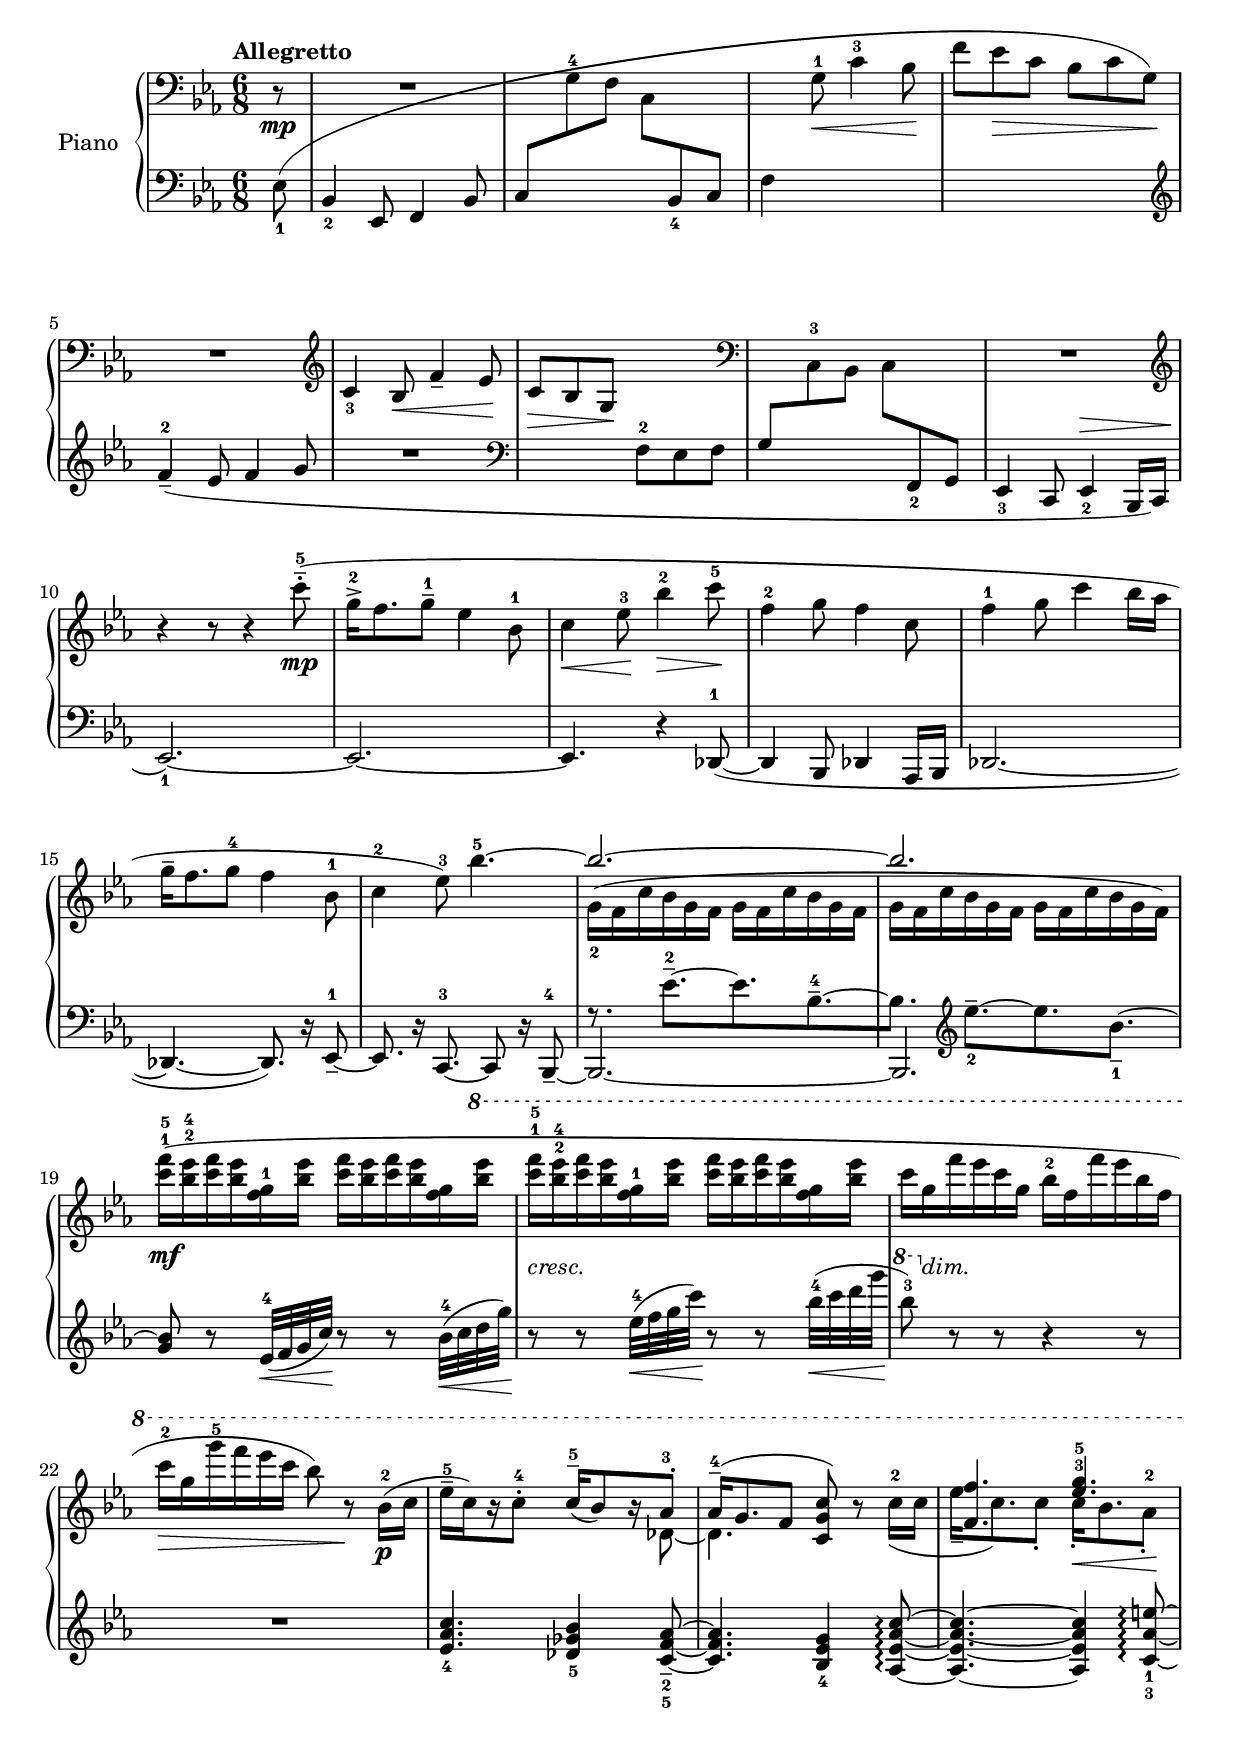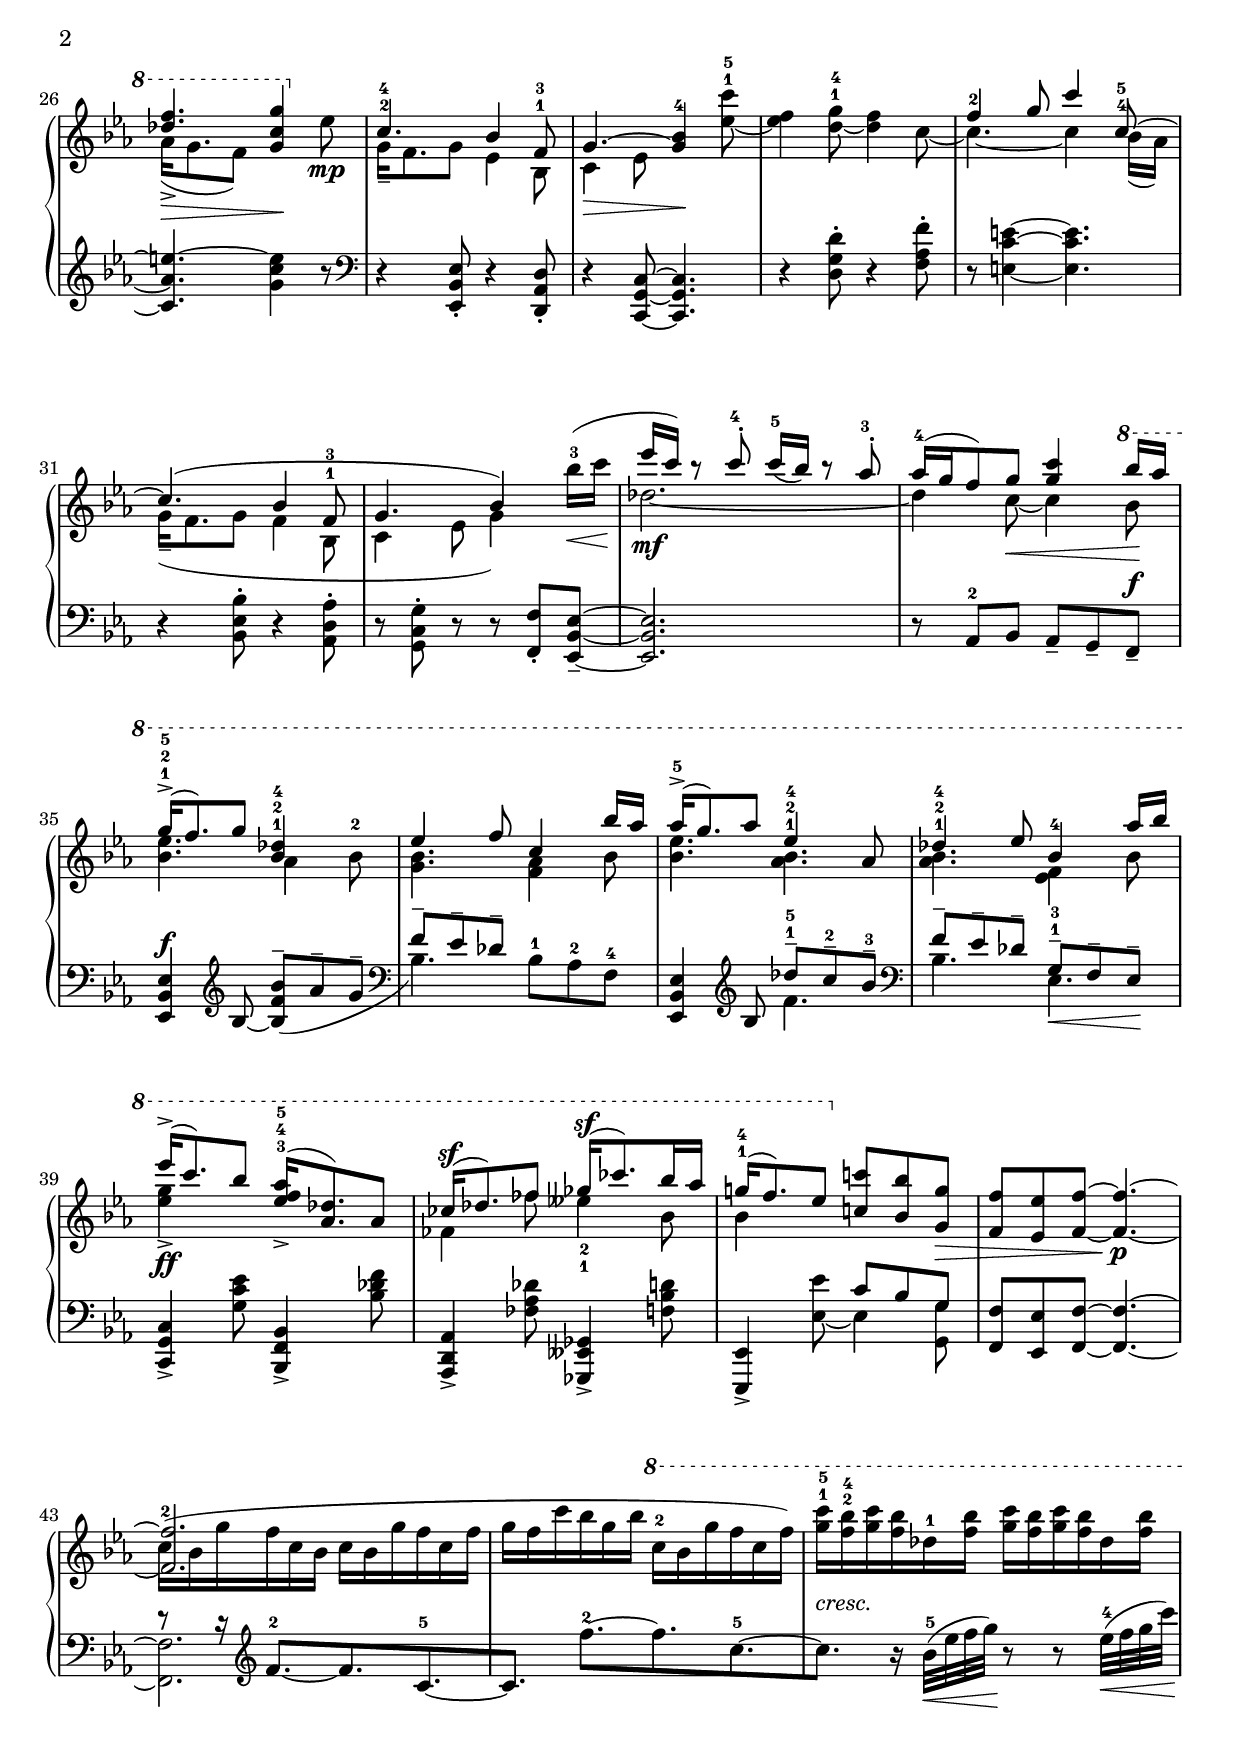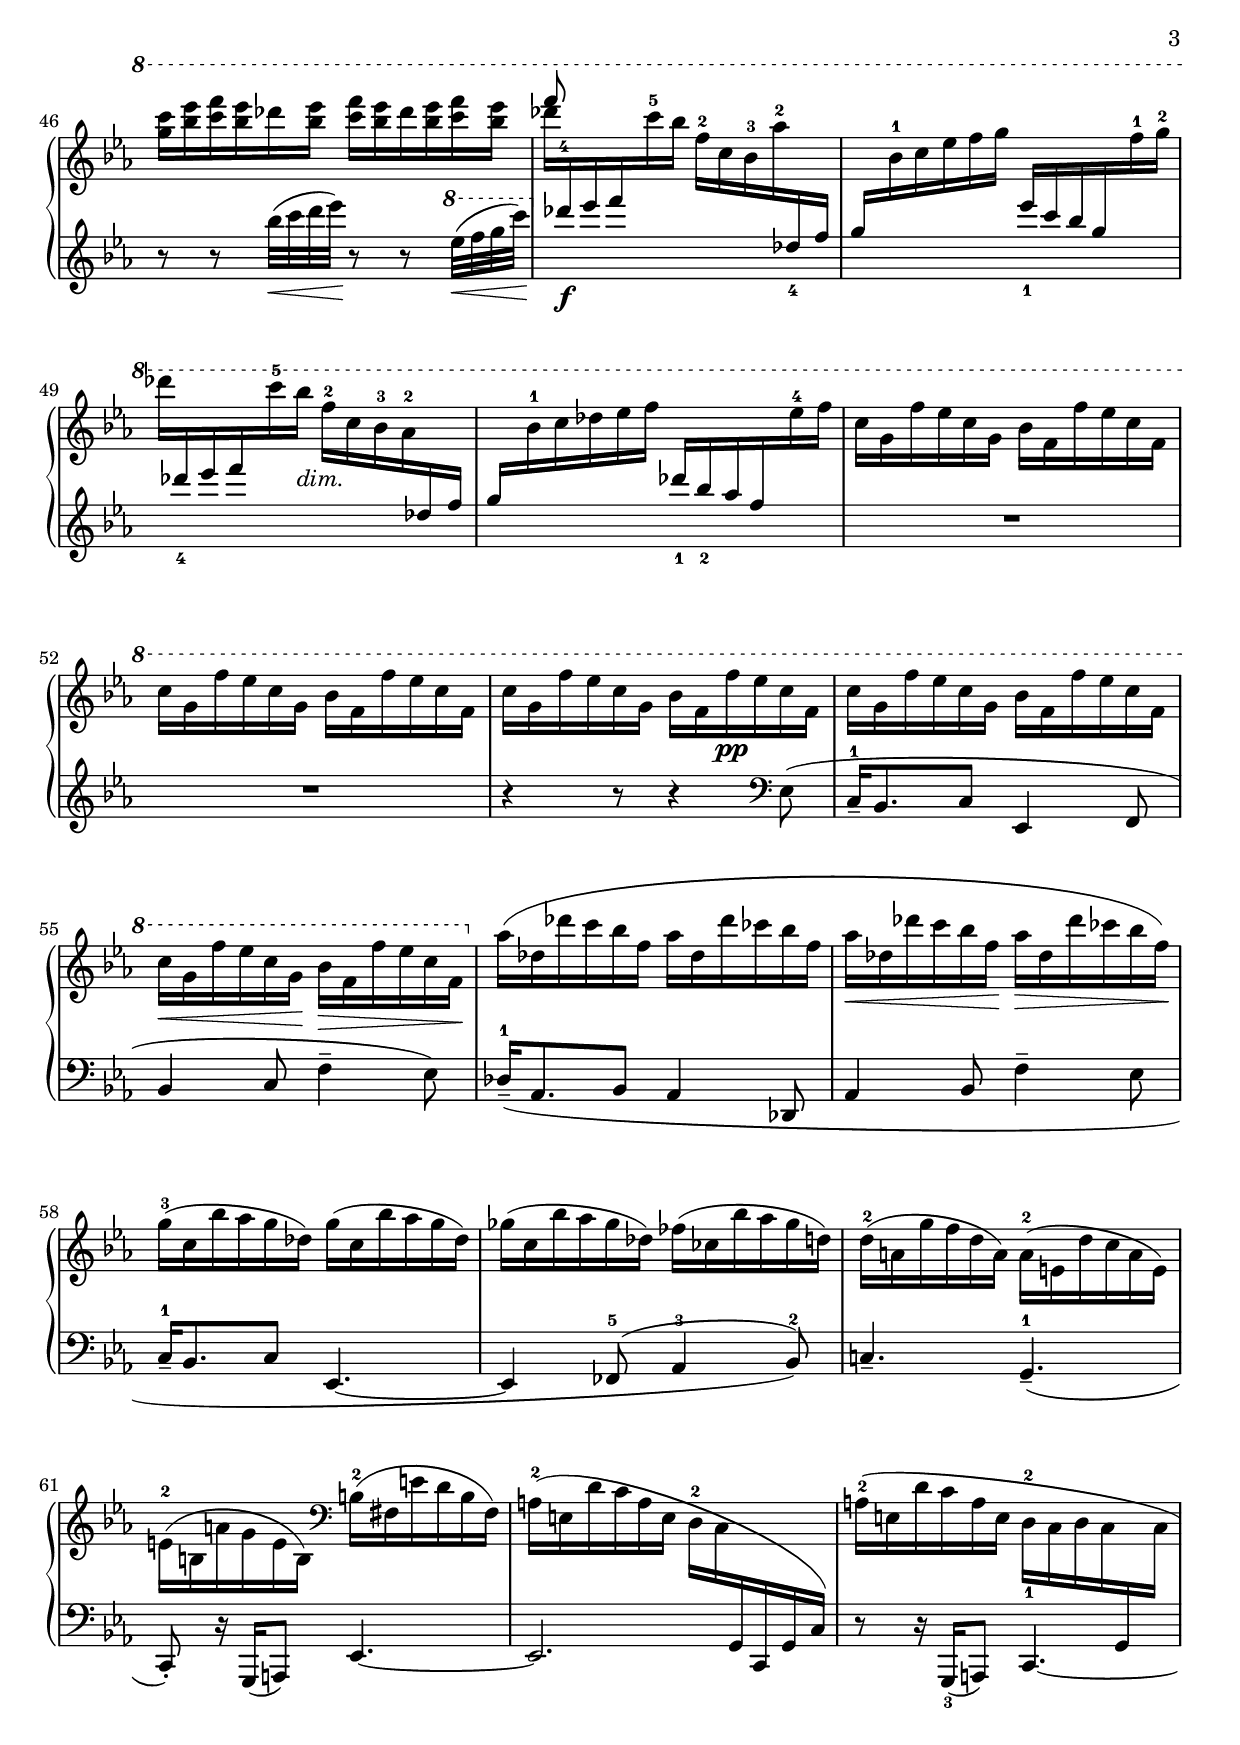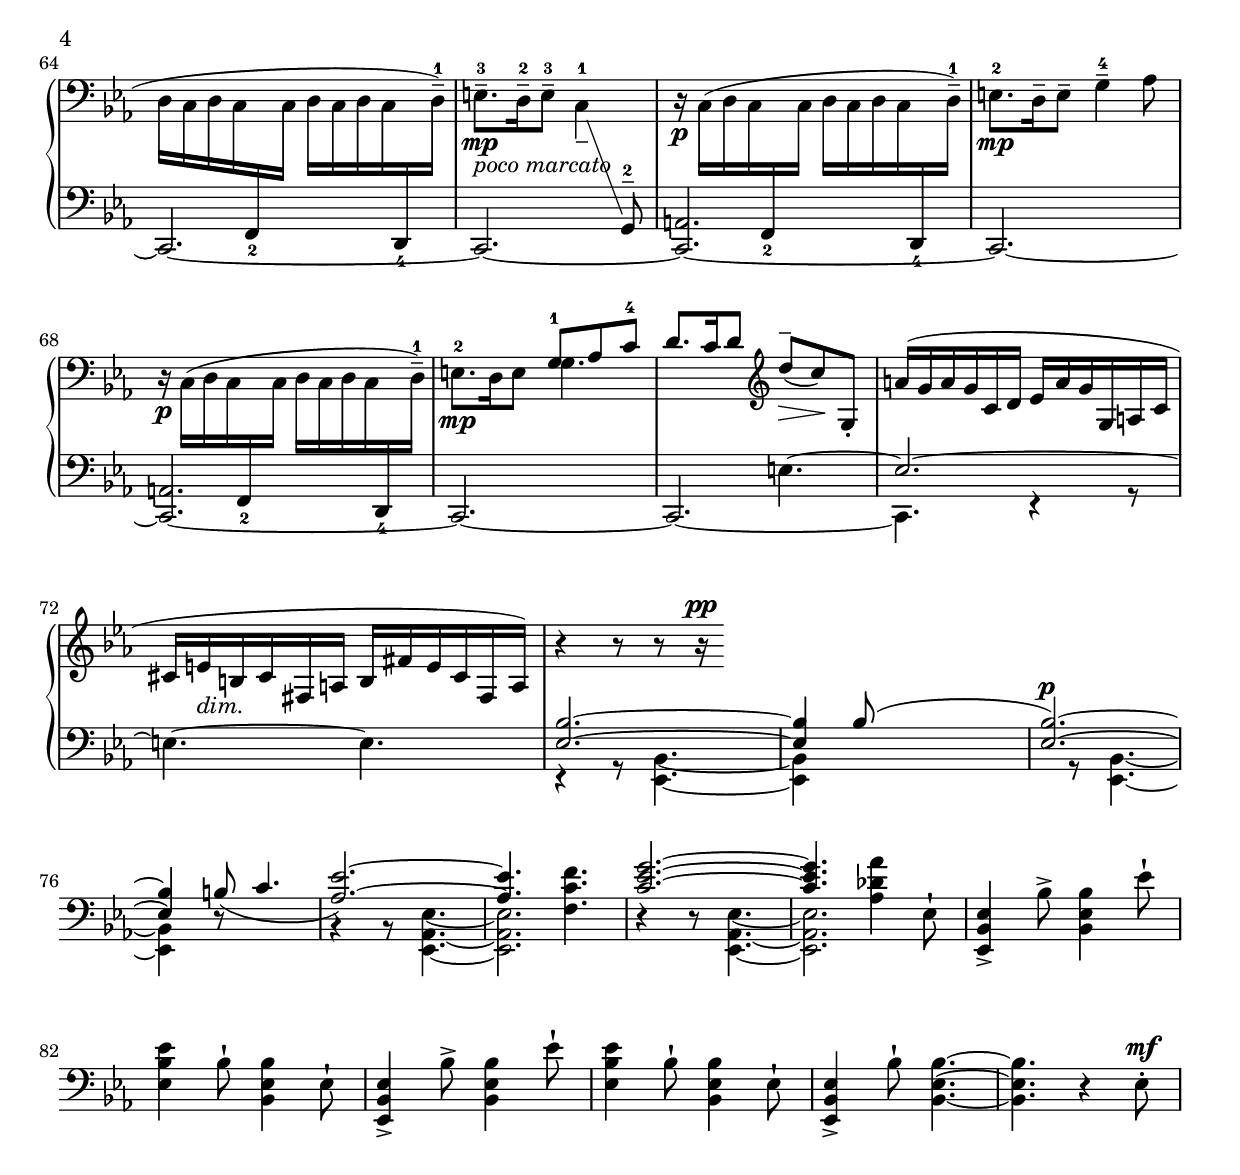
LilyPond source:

\version "2.24.2"

rhone =
{
  \clef "bass"
  \key ees \major
  \time 6/8
  \tempo "Allegretto"
  \partial 8 r8\mp|%0
  R2.|%1
  s2.|%2
  s4 g8^1\<c'4^3 bes8\!|%3
  s2.|%4
  R2.|%5
  \clef "treble"
  c'4_3 bes8\<f'4_- ees'8\!|%6
  c'8\>bes g\! s4.|%7
  \clef "bass"
  s2.|%8
  R2.|%9
  \clef "treble"
  \relative c''
  {
    r4 r8 r4 c'8^5^-^.^(\mp|%10
    g16^2^>[f8. g8^-^1] ees4 bes8^1|%11
    c4\<ees8^3\!bes'4^2\>c8^5\!|%12
    f,4^2 g8 f4 c8|%13
    f4^1 g8 c4 bes16[aes]|%14
    g16^-[f8. g8^4] f4 bes,8^1|%15
    c4^2 ees8^3) bes'4.^5~|%16
    \stemUp bes2.^~|%17
    bes2.|%18
    s2. s2. s2. s2.
    s4. c16^-^5[(bes8) r16 aes8^.^3]%23
    aes16^-^4^([g8. f8] <c' g c,>8) r s|%24
    <f f,>4. <g ees>^3^5|%25
    <f des>4. <g c, g>4 s8|%26
    c,,4.^2^4 bes4 f8^1^3|%27
    g4.^~ <bes g>4^4 s8|%28
    s2.|%29
    f'4^2 g8 c4 c,8^4^5^~|%30
    c4.^(bes4 f8^1^3|%31
    g4. bes4) s8|%32
    \stemDown des2._~\mf|%33
    des4 c8_~\<c4 bes'8\!|%34
    \stemUp
    g'16^>^1^2^5[^(f8.) g8] <des bes>4^1^2^4 s8|%35
    ees4 f8 c4 bes'16[aes]|%36
    aes16^>^5[^(g8.) aes8] ees4^1^2^4 aes,8|%37
    des4^1^2^4 ees8 bes4^4 aes'16[bes]|%38
    ees16^>\ff[^(c8.) bes8] <aes f ees>16^3^4^5_>[^(<des, aes>8.) aes8]|%39
    ces16^\sf[^(des8.) fes8] ges16^\sf[^(ces8.) bes16 aes]|%40
    g!16^1^4[^(f8.) ees8]
    \fixed c''
    {
      <c'! c!>8[<bes bes,> <g g,>\>]|%41
      <f f,>8[<ees ees,> <f f,>~] q4.~\p\!|%42
      q2.|%43
      s2. s2. s2.
    }
    f'8 s4 s4.|%46
  }
  s2. s2. s2. s2. s2. s2. s2. s2. s2. s2. s2. s2. s2. s2. s2. s2. s2. s2. s2. s2. s2. s4.
  g8^1[aes c'^4]|%69
  d'8.[c'16 d'8] \clef "treble" 
  \fixed c'
  {
    d'8^-\>[(c')\! g,_.]|%70
    a16^([g a g c d] ees [a g g, a, c]|%71
    cis16[e_\markup{\italic{dim.}} b, cis fis, a,] b,[fis e cis fis, a,])|%72
    r4 r8 r8 r16^\pp
  }
}

lhone =
{
  \clef "bass"
  \key ees \major
  \time 6/8
  \partial 8 ees8_1(|%0
  bes,4_2 ees,8 f,4 bes,8|%1
  c8[\change Staff = "rh" g^4 f] c[\change Staff = "lh" bes,_4 c]|%2
  f4 s2|%3
  \change Staff = "rh" f'8[ees'\> c'] bes[c' g]\!)|%4
  \change Staff = "lh"
  \clef "treble"
  f'4^2_-_(ees'8 f'4 g'8|%5
  R2.|%6
  \clef "bass"
  s4. f8^2 ees f|%7
  g8[\change Staff = "rh" c^3 bes,] c[\change Staff = "lh" f,_2 g,]|%8
  ees,4_3 c,8 ees,4_2^\> bes,,16[c,]|%9
  ees,2._1~)\!|%10
  ees,2.~|%11
  ees,4. r4 des,8^1~_(|%12
  des,4 bes,,8 des,4 aes,,16[bes,,]|%13
  des,2.~|%14
  des,4.~ des,8.) r16 ees,8_-^1~|%15
  es,8. r16 c,8.^3~ c,8 r16 bes,,8^4_-~|%16
  bes,,2.~|%17
  bes,,2.|%18
  s2. s2. s2. s2.
  \fixed c'
  {
    <c' aes ees>4._4 <bes ges des>4_5 <aes f c>8_-_2_5~|%23
    q4. <g ees bes,>4_4 <c' aes ees aes,>8\arpeggio~|%24
    q4.~ q4 <e' aes c>8_1_3~\arpeggio|%25
    <e'~ aes c>4. <e' c' g>4 r8|%26
  }
  \clef "bass"
  r4 <ees bes, ees,>8_. r4 <d aes, d,>8_.|%27
  r4 <c g, c,>8~ q4.|%28
  r4 <d' g d>8^. r4 <f' aes f>8^.|%29
  r8 <e' c' e>4~ q4.|%30
  r4 <bes ees bes,>8^. r4 <aes d aes,>8^.|%31
  r8 \once \stemDown <g c g,>^. r8 r <f f,>_.[<ees bes, ees,>_-~]|%32
  q2.|%33
  r8 aes,8^2[bes,] aes,_-[g,_- f,_-^\f]|%34
  <ees bes, ees,>4^\f \clef "treble" bes8~ <bes' f' bes>8^-_([aes'^- g'^-]|%35
  \clef "bass"
  bes4.) bes8^1[aes^2 f^4]|%36
  \stemUp
  <ees bes, ees,>4 \clef "treble" bes8 des''8^-^1^5[c''^-^2 bes'^-^3]|%37
  f'8^-[ees'^- des'^-] g^-^1^3\<[f^- ees^-]\!|%38
  \stemNeutral
  <c g, c,>4_> <ees' c' g>8 <bes, f, bes,,>4_> <f' des' bes>8|%39
  <aes, d, aes,,>4_> <des' aes fes>8 <ges, eeses, ges,,>4_> <d' bes f>8|%40
  <ees, ees,,>4_> <ees' ees_~>8 ees4 \once \stemDown <g g,>8|%41
  <f f,>8[<ees ees,> <f f,>~] q4.~|%42
  \once \stemDown q2.|%43
  s2. s2. s2. s2. s2. s2. s2. R2. R2.
  r4 r8 r4 \clef "bass" ees8^(|%52
  \stemNeutral
  c16_-^1[bes,8. c8] ees,4 f,8|%53
  bes,4 c8 f4^- ees8)|%54
  des16_-^1_([aes,8. bes,8] aes,4 des,8|%55
  aes,4 bes,8 f4^- ees8|%56
  c16_-^1[bes,8. c8] ees,4.~|%57
  ees,4 fes,8^5\=1^(aes,4^3 bes,8^2\=1))|%58
  c!4._- g,_-^1(|%59
  c,8_.) r16 g,,16([a,,8]) ees,4._~|%60
  ees,2.|%61
  r8 r16 g,,16_3([a,,8]) c,4.^1~|%62
  c,2.~|%63
  c,2.~|%64
  <a, c,>2.~|%65
  c,2.~|%66
  <a, c,>2.~|%67
  c,2.~|%68
  c,2._~|%69
  \once \stemDown c,4. r4 r8|%70
  s2.
  \stemDown
  r4 r8 <bes, ees,>4._~|%71
  q4 s8 s4.|%72
  s4 r8 q4._~|%73
  q4 r8 s4.|%74
  r4 r8 <ees aes, ees,>4._~|%75
  q2.|%76
  r4 r8 <ees aes, ees,>4._~|%76
  q2.|%77
}

rhtwo =
{
  s8 s2. s2. s2. s2. s2. s2. s2. s2. s2. s2. s2. s2. s2. s2. s2. s2.
  \relative c''
  {
    \stemDown
    g16_2([f c' bes g f] g[f c' bes g f]|%17
    g16[f c' bes g f] g[f c' bes g f])|%18
    \fixed c'''
    {
      <f c>16^1^5\mf([<ees bes,>^2^4 <f c> <ees bes,> <g, f,>^1 <ees bes,>] <f c>16[<ees bes,> <f c> <ees bes,> <g, f,>
      \ottava #1
      \fixed c''''
      {
        <ees bes,>]|%19
        <f c>16^1^5_\markup{\lower #3 \italic{cresc.}}[<ees bes,>^2^4 <f c> <ees bes,> <g, f,>^1 <ees bes,>] <f c>16[<ees bes,> <f c> <ees bes,> <g, f,> <ees bes,>]|%20
        c16[g,_\markup{\lower #3 \italic{dim.}} f ees c g,] bes,^2[f, f ees bes, f,]|%21
        c16^2\>[g, g^5 f ees c] bes,8) r\!
      }
    }
    bes'16^2\p([c]|%22
    ees16^-^5[c) r16 c8^.^4] s4 s16 des,8_~|%23
    des4. s4 c'16^2_([c]|%24
    ees16_-[c8.) c8_.] c16_.\<[bes8. aes8_.^2]\!|%25
    aes16_>\>_([g8. f8]) s4\! \ottava #0 ees8\mp|%26
    g,16_-[f8. g8] ees4 bes8|%27
    c4\>ees8 s4\! <c'' ees,_~>8^1^5|%28
    <f, ees>4 <g d_~>8^1^4 <f d>4 c8_~|%29
    c4._~ c4 bes16_([aes])|%30
    g16_-_([f8. g8] f4 bes,8|%31
    c4 ees8 g4) bes'16^3(\<[c]\!|%32
    \stemUp ees16[c]) r8 c^.^4 c16^5([bes]) r8 aes^.^3|%33
    aes16^4[^(g f8) g] <c g>4
    \ottava #1
    bes'16[aes]|%34
    \stemDown
    <ees bes>4. aes,4 bes8^2|%35
    <bes g>4. <aes f>4 bes8|%36
    <ees bes>4. <bes aes>4.|%37
    q4. <f ees>4 bes8|%38
    <g' ees>4_> s8 s4.|%39
    fes,4 fes'8 eeses4_2_1 bes8|%40
    bes4 \once \hideNotes bes8 \ottava #0 s4.|%41
    s2.|%42
    c,16^2([bes g' f c bes] c[bes g' f c f]|%42
    g16[f c' bes g bes] \ottava #1 c^2[bes g' f c f])|%43
    \fixed c'''
    {
      <c' g>16^1^5_\markup{\lower #3 \italic{cresc.}}[<bes f>^2^4 <c' g> <bes f> des^1 <bes f>] <c' g>[<bes f> <c' g> <bes f> des <bes f>]|%44
      <c' g>16[<ees' bes> <f' c'> <ees' bes> des' <ees' bes>] <f' c'>[<ees' bes> des' <ees' bes> <f' c'> <ees' bes>]|%45
      des'16[\change Staff = "lh" \stemUp des^4_\f ees f \change Staff = "rh" \stemDown c'^5 bes] f^2[c bes,^3 aes^2 \change Staff = "lh" \stemUp des,_4 f,]|%46
      g,16[\change Staff = "rh" \stemDown bes,^1 c ees f g] \change Staff = "lh" \stemUp ees_1[c bes, g, \change Staff = "rh" \stemDown f^1 g^2]|%47
      des'16[\change Staff = "lh" \stemUp des_4 ees f \change Staff = "rh" \stemDown c'^5 bes_\markup{\lower #3 \italic{dim.}}] f^2[c bes,^3 aes,^2 \change Staff = "lh" \stemUp des, f,]|%48
      g,16[\change Staff = "rh" \stemDown bes,^1 c des ees f] \change Staff = "lh" \stemUp des_1[bes,_2 aes, f, \change Staff = "rh" \stemDown ees^4 f]|%49
    }
    c16[g f' ees c g] bes[f f' ees c f,]|%50
    c'16[g f' ees c g] bes[f f' ees c f,]|%51
    c'16[g f' ees c g] bes[f f'\pp ees c f,]|%52
    c'16[g f' ees c g] bes[f f' ees c f,]|%53
    c'16\<[g f' ees c g]\! bes\>[f f' ees c f,]\!|%54
  }
    \ottava #0
    \relative c'''
    {
      aes16([des, des' c bes f] aes[des, des' ces bes f]|%55
      aes16\<[des, des' c bes f]\! aes\>[des, des' ces bes f]\!)|%56
      g16^3([c, bes' aes g des]) g([c, bes' aes g des])|%57
      ges16([c, bes' aes ges des]) fes([ces bes' aes ges d])|%58
      d16^2([a g' f d a]) a^2([e d' c a e])|%59
      e16^2([b a' g e b]) \clef "bass" b^2([fis e' d b fis])|%60
      a^2([e d' c a e] d^2[c \change Staff = "lh" \stemUp g c, g' c])|%61
      \change Staff = "rh"
      \stemDown
      a'16^2([e d' c a e] d^2[c d c \change Staff = "lh" \stemUp g \change Staff = "rh" \stemDown c]|%62
      d16[c d c \change Staff = "lh" \stemUp f,_2 \change Staff = "rh" \stemDown c'] d[c d c \change Staff = "lh" \stemUp d,_4 \change Staff = "rh" \stemDown d'^1^-])|%63
      e8.^-^3_\markup{\lower #3 \italic{poco marcato}}\mp[d16^2^- e8^3^-] c4_-^1 \once \showStaffSwitch \change Staff = "lh" \once \stemUp g8^2^-|%64
      \change Staff = "rh"
      \stemDown
      r16\p c([d c \change Staff = "lh" \stemUp f,_2 \change Staff = "rh" \stemDown c'] d[c d c \change Staff = "lh" \stemUp d,_4 \change Staff = "rh" \stemDown d'^1^-])|%65
      e8.^2\mp[d16^- e8^-] g4^-^4 aes8|%66
      r16\p c,([d c \change Staff = "lh" \stemUp f,_2 \change Staff = "rh" \stemDown c'] d[c d c \change Staff = "lh" \stemUp d,_4 \change Staff = "rh" \stemDown d'^-^1])|%67
      e8.^2\mp[d16 e8] g4.|%68
    }
}

lhtwo =
{
  s8 s2. s2. s2. s2. s2. s2. s2. s2. s2. s2. s2. s2. s2. s2. s2. s2.
  f8.\rest ees'8.^2^-~[ees' bes^4^-~|%16
  bes8.] \clef "treble"
  \relative c'
  {
    ees'8.^-_2~[ees bes8._-_1^~]|%17
    <bes g>8 r ees,32^4\<([f g c])\! r8 r bes32^4\<([c d g])\!|%18
    r8 r ees32^4\<([f g c])\! r8 r bes32^4\<([c d g]\!|%19
    \ottava #1 bes8^3) \ottava #0 r r r4 r8|%20
    R2.|%21
    s2. s2. s2. s2. s2. s2. s2. s2. s2. s2. s2. s2. s2.
    \stemUp
    f,,8^-[ees^- des^-] s4.|%36
    \stemDown
    s4. f4.|%37
    \clef "bass"
    bes,4. ees,4.|%38
    s2. s2.
    \stemUp
    s4. c'8[bes g]|%41
    s2.
    \fixed c'
    {
      r8 c16\rest \clef "treble" f8.^2~[f8. c^5~|%43
      c8.] \stemNeutral f'8.^2~[f'8. c'8.^5~|%44
      c'8.] r16 
    }
    bes'32^5\<([ees f g])\! r8 r ees32^4\<([f g c])\!|%45
    r8 r bes32\<([c d ees])\! r8 r \ottava #1 ees32\<([f g c])\!|%46
    \ottava #0
    s2. s2. s2. s2. s2. s2. s2. s2. s2. s2. s2. s2. s2. s2. s2. s2. s2. s2. s2. s2. s2. s2. s2. s4.
    e,,,,4.~|%71
    \once \stemUp e2.~|%72
    e4.~ e4.
    \stemUp
    <bes' ees,>2.^~|%73
    q4 bes8^(s4.|%74
    <bes ees,>2.^~^\p)|%75
    q4 b8_( c4.|%76
    <ees aes,>2.)^~|%77
    q4. \once \stemDown <f c f,>|%78
    <g ees c>2.^~|%79
    q4. \stemNeutral <aes des, aes>4 ees,8^\staccatissimo|%80
  }
  <ees bes, ees,>4_> bes8^> <bes ees bes,>4 ees'8^\staccatissimo|%81
  <ees' bes ees>4 bes8^\staccatissimo <bes ees bes,>4 ees8^\staccatissimo|%82
  <ees bes, ees,>4_> bes8^> <bes ees bes,>4 ees'8^\staccatissimo|%82
  <ees' bes ees>4 bes8^\staccatissimo <bes ees bes,>4 ees8^\staccatissimo|%83
  <ees bes, ees,>4_> bes8^\staccatissimo <bes ees bes,>4.~|%84
  q4. r4 ees8^.^\mf|%85
}

%\paper
%{
  %ragged-last-bottom = ##f
  %ragged-bottom = ##f
%}

%\header
%{
  %title = \markup{\fontsize #3 \bold{2. Stravaiging}}
  %composer = \markup{\fontsize #3 {Erik Chisholm}}
%}


\score
{
  \new PianoStaff
  \with
  {
    instrumentName = "Piano"
    midiInstrument = "acoustic grand"
  }
  <<
    \new Staff = "rh"
    <<
      \new Voice
      {
        \rhone
      }
      \new Voice
      {
        \rhtwo
      }
    >>
    \new Staff = "lh"
    <<
      \new Voice
      {
        \lhone
      }
      \new Voice
      {
        \lhtwo
      }
    >>
  >>
  %\layout{}
  %\midi{}
}
